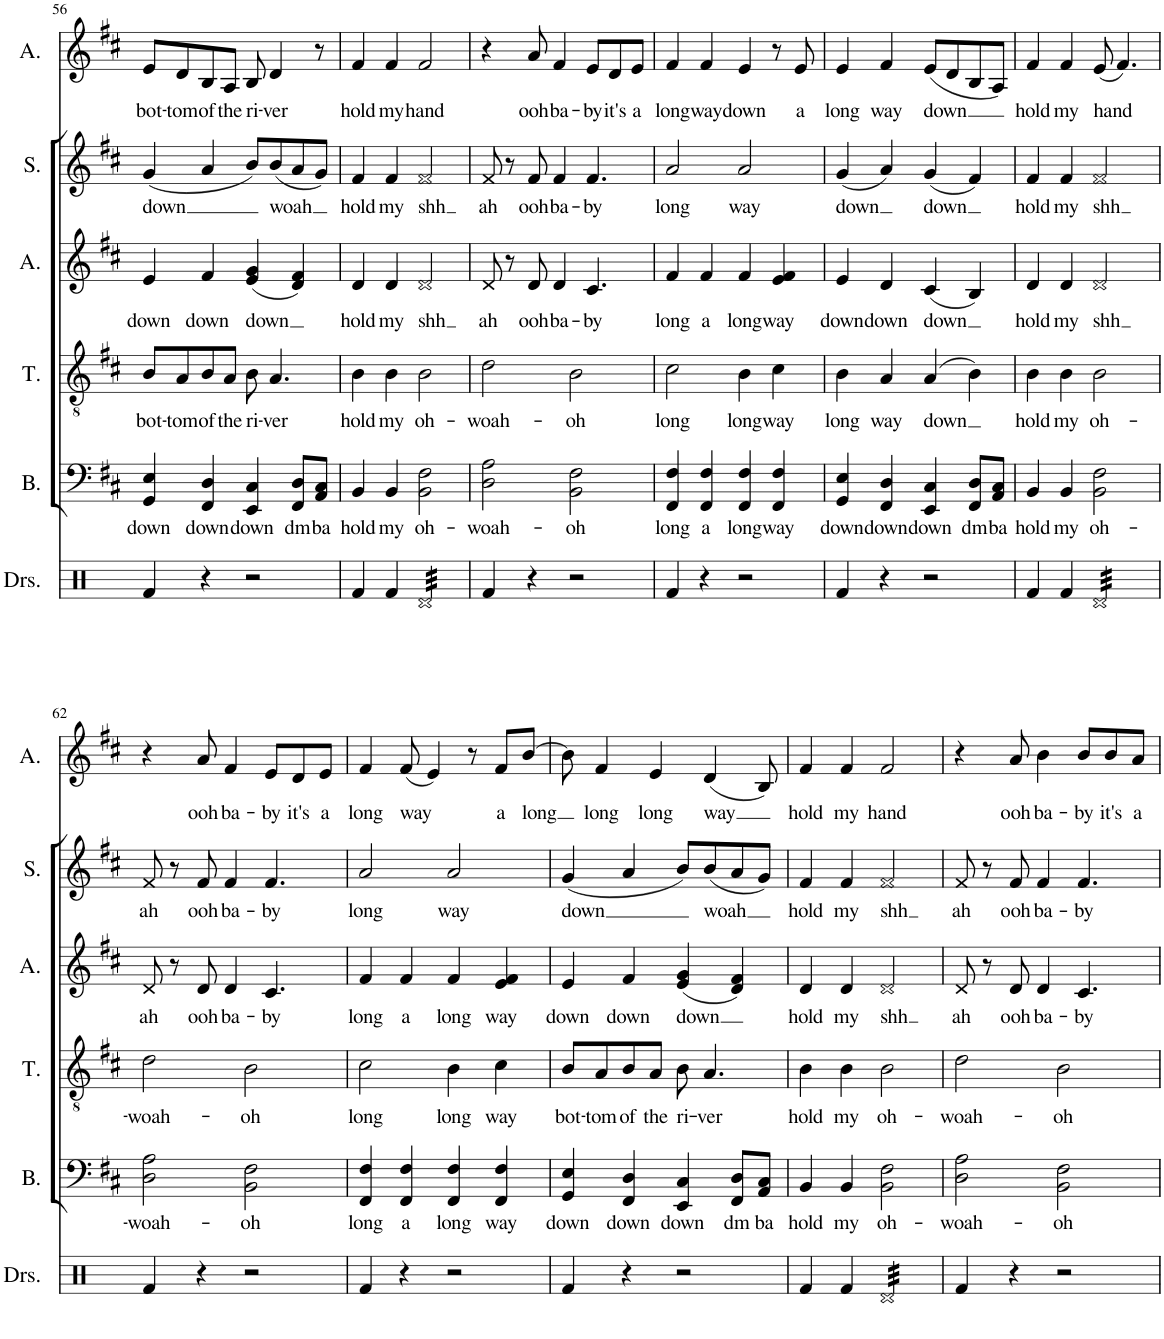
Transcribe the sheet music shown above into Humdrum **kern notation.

**kern	**kern	**text	**kern	**text	**kern	**text	**kern	**text	**kern	**text
*part6	*part5	*part5	*part4	*part4	*part3	*part3	*part2	*part2	*part1	*part1
*staff6	*staff5	*staff5	*staff4	*staff4	*staff3	*staff3	*staff2	*staff2	*staff1	*staff1
*I"Drumset	*I"Bass	*	*I"Tenor	*	*I"Alto	*	*I"Soprano	*	*I"Alto	*
*I'Drs.	*I'B.	*	*I'T.	*	*I'A.	*	*I'S.	*	*I'A.	*
!!LO:PB:g=z
*clefX	*clefF4	*	*clefGv2	*	*clefG2	*	*clefG2	*	*clefG2	*
*k[]	*k[f#c#]	*	*k[f#c#]	*	*k[f#c#]	*	*k[f#c#]	*	*k[f#c#]	*
*M2/2	*M2/2	*	*M2/2	*	*M2/2	*	*M2/2	*	*M2/2	*
*met(c|)	*met(c|)	*	*met(c|)	*	*met(c|)	*	*met(c|)	*	*met(c|)	*
=56	=56	=56	=56	=56	=56	=56	=56	=56	=56	=56
!	!	!LO:LY:b	!	!LO:LY:b	!	!LO:LY:b	!	!LO:LY:b	!	!LO:LY:b
4Rf/	4GG/ 4E/	down	8B/L	bot-	4e/	down	(4g/	down	8e/L	bot-
!	!	!	!	!LO:LY:b	!	!	!	!	!	!LO:LY:b
.	.	.	8A/	-tom	.	.	.	.	8d/	-tom
!	!	!LO:LY:b	!	!LO:LY:b	!	!LO:LY:b	!	!	!	!LO:LY:b
4r	4FF#/ 4D/	down	8B/	of	4f#/	down	4a/	.	8B/	of
!	!	!	!	!LO:LY:b	!	!	!	!	!	!LO:LY:b
.	.	.	8A/J	the	.	.	.	.	8A/J	the
!	!	!LO:LY:b	!	!LO:LY:b	!	!LO:LY:b	!	!	!	!LO:LY:b
2r	4EE/ 4C#/	down	8B\	ri-	(4e/ 4g/	down	8b/L)	.	8B/	ri-
!	!	!	!	!LO:LY:b	!	!	!	!LO:LY:b	!	!LO:LY:b
.	.	.	4.A/	-ver	.	.	(8b/	woah	4d/	-ver
!	!	!LO:LY:b	!	!	!	!	!	!	!	!
.	8FF#/ 8D/L	dm	.	.	4d/ 4f#/)	.	8a/	.	.	.
!	!	!LO:LY:b	!	!	!	!	!	!	!	!
.	8AA/ 8C#/J	ba	.	.	.	.	8g/J)	.	8r	.
=57	=57	=57	=57	=57	=57	=57	=57	=57	=57	=57
!	!	!LO:LY:b	!	!LO:LY:b	!	!LO:LY:b	!	!LO:LY:b	!	!LO:LY:b
4Rf/	4BB/	hold	4B\	hold	4d/	hold	4f#/	hold	4f#/	hold
!	!	!LO:LY:b	!	!LO:LY:b	!	!LO:LY:b	!	!LO:LY:b	!	!LO:LY:b
4Rf/	4BB/	my	4B\	my	4d/	my	4f#/	my	4f#/	my
!	!	!LO:LY:b	!	!LO:LY:b	!	!LO:LY:b	!	!LO:LY:b	!	!LO:LY:b
*tremolo	*	*	*	*	*	*	*	*	*	*
32Rd/LLL	2BB\ 2F#\	oh-	2B\	oh-	2d/	shh	2f#/	shh	2f#/	hand
32Rd/	.	.	.	.	.	.	.	.	.	.
32Rd/	.	.	.	.	.	.	.	.	.	.
32Rd/	.	.	.	.	.	.	.	.	.	.
32Rd/	.	.	.	.	.	.	.	.	.	.
32Rd/	.	.	.	.	.	.	.	.	.	.
32Rd/	.	.	.	.	.	.	.	.	.	.
32Rd/	.	.	.	.	.	.	.	.	.	.
32Rd/	.	.	.	.	.	.	.	.	.	.
32Rd/	.	.	.	.	.	.	.	.	.	.
32Rd/	.	.	.	.	.	.	.	.	.	.
32Rd/	.	.	.	.	.	.	.	.	.	.
32Rd/	.	.	.	.	.	.	.	.	.	.
32Rd/	.	.	.	.	.	.	.	.	.	.
32Rd/	.	.	.	.	.	.	.	.	.	.
32Rd/JJJ	.	.	.	.	.	.	.	.	.	.
*Xtremolo	*	*	*	*	*	*	*	*	*	*
=58	=58	=58	=58	=58	=58	=58	=58	=58	=58	=58
!	!	!LO:LY:b	!	!LO:LY:b	!	!LO:LY:b	!	!LO:LY:b	!	!
4Rf/	2D\ 2A\	-woah-	2d\	-woah-	8d/	ah	8f#/	ah	4r	.
.	.	.	.	.	8r	.	8r	.	.	.
!	!	!	!	!	!	!LO:LY:b	!	!LO:LY:b	!	!LO:LY:b
4r	.	.	.	.	8d/	ooh	8f#/	ooh	8a/	ooh
!	!	!	!	!	!	!LO:LY:b	!	!LO:LY:b	!	!LO:LY:b
.	.	.	.	.	4d/	ba-	4f#/	ba-	4f#/	ba-
!	!	!LO:LY:b	!	!LO:LY:b	!	!	!	!	!	!
2r	2BB\ 2F#\	-oh	2B\	-oh	.	.	.	.	.	.
!	!	!	!	!	!	!LO:LY:b	!	!LO:LY:b	!	!LO:LY:b
.	.	.	.	.	4.c#/	-by	4.f#/	-by	8e/L	-by
!	!	!	!	!	!	!	!	!	!	!LO:LY:b
.	.	.	.	.	.	.	.	.	8d/	it's
!	!	!	!	!	!	!	!	!	!	!LO:LY:b
.	.	.	.	.	.	.	.	.	8e/J	a
=59	=59	=59	=59	=59	=59	=59	=59	=59	=59	=59
!	!	!LO:LY:b	!	!LO:LY:b	!	!LO:LY:b	!	!LO:LY:b	!	!LO:LY:b
4Rf/	4FF#/ 4F#/	long	2c#\	long	4f#/	long	2a/	long	4f#/	long
!	!	!LO:LY:b	!	!	!	!LO:LY:b	!	!	!	!LO:LY:b
4r	4FF#/ 4F#/	a	.	.	4f#/	a	.	.	4f#/	way
!	!	!LO:LY:b	!	!LO:LY:b	!	!LO:LY:b	!	!LO:LY:b	!	!LO:LY:b
2r	4FF#/ 4F#/	long	4B\	long	4f#/	long	2a/	way	4e/	down
!	!	!LO:LY:b	!	!LO:LY:b	!	!LO:LY:b	!	!	!	!
.	4FF#/ 4F#/	way	4c#\	way	4e/ 4f#/	way	.	.	8r	.
!	!	!	!	!	!	!	!	!	!	!LO:LY:b
.	.	.	.	.	.	.	.	.	8e/	a
=60	=60	=60	=60	=60	=60	=60	=60	=60	=60	=60
!	!	!LO:LY:b	!	!LO:LY:b	!	!LO:LY:b	!	!LO:LY:b	!	!LO:LY:b
4Rf/	4GG/ 4E/	down	4B\	long	4e/	down	(4g/	down	4e/	long
!	!	!LO:LY:b	!	!LO:LY:b	!	!LO:LY:b	!	!	!	!LO:LY:b
4r	4FF#/ 4D/	down	4A/	way	4d/	down	4a/)	.	4f#/	way
!	!	!LO:LY:b	!	!LO:LY:b	!	!LO:LY:b	!	!LO:LY:b	!	!LO:LY:b
2r	4EE/ 4C#/	down	(4A/	down	(4c#/	down	(4g/	down	(8e/L	down
.	.	.	.	.	.	.	.	.	8d/	.
!	!	!LO:LY:b	!	!	!	!	!	!	!	!
.	8FF#/ 8D/L	dm	4B\)	.	4B/)	.	4f#/)	.	8B/	.
!	!	!LO:LY:b	!	!	!	!	!	!	!	!
.	8AA/ 8C#/J	ba	.	.	.	.	.	.	8A/J)	.
=61	=61	=61	=61	=61	=61	=61	=61	=61	=61	=61
!	!	!LO:LY:b	!	!LO:LY:b	!	!LO:LY:b	!	!LO:LY:b	!	!LO:LY:b
4Rf/	4BB/	hold	4B\	hold	4d/	hold	4f#/	hold	4f#/	hold
!	!	!LO:LY:b	!	!LO:LY:b	!	!LO:LY:b	!	!LO:LY:b	!	!LO:LY:b
4Rf/	4BB/	my	4B\	my	4d/	my	4f#/	my	4f#/	my
!	!	!LO:LY:b	!	!LO:LY:b	!	!LO:LY:b	!	!LO:LY:b	!	!LO:LY:b
*tremolo	*	*	*	*	*	*	*	*	*	*
32Rd/LLL	2BB\ 2F#\	oh-	2B\	oh-	2d/	shh	2f#/	shh	(8e/	hand
32Rd/	.	.	.	.	.	.	.	.	.	.
32Rd/	.	.	.	.	.	.	.	.	.	.
32Rd/	.	.	.	.	.	.	.	.	.	.
32Rd/	.	.	.	.	.	.	.	.	4.f#/)	.
32Rd/	.	.	.	.	.	.	.	.	.	.
32Rd/	.	.	.	.	.	.	.	.	.	.
32Rd/	.	.	.	.	.	.	.	.	.	.
32Rd/	.	.	.	.	.	.	.	.	.	.
32Rd/	.	.	.	.	.	.	.	.	.	.
32Rd/	.	.	.	.	.	.	.	.	.	.
32Rd/	.	.	.	.	.	.	.	.	.	.
32Rd/	.	.	.	.	.	.	.	.	.	.
32Rd/	.	.	.	.	.	.	.	.	.	.
32Rd/	.	.	.	.	.	.	.	.	.	.
32Rd/JJJ	.	.	.	.	.	.	.	.	.	.
*Xtremolo	*	*	*	*	*	*	*	*	*	*
!!LO:LB:g=z
=62	=62	=62	=62	=62	=62	=62	=62	=62	=62	=62
!	!	!LO:LY:b	!	!LO:LY:b	!	!LO:LY:b	!	!LO:LY:b	!	!
4Rf/	2D\ 2A\	-woah-	2d\	-woah-	8d/	ah	8f#/	ah	4r	.
.	.	.	.	.	8r	.	8r	.	.	.
!	!	!	!	!	!	!LO:LY:b	!	!LO:LY:b	!	!LO:LY:b
4r	.	.	.	.	8d/	ooh	8f#/	ooh	8a/	ooh
!	!	!	!	!	!	!LO:LY:b	!	!LO:LY:b	!	!LO:LY:b
.	.	.	.	.	4d/	ba-	4f#/	ba-	4f#/	ba-
!	!	!LO:LY:b	!	!LO:LY:b	!	!	!	!	!	!
2r	2BB\ 2F#\	-oh	2B\	-oh	.	.	.	.	.	.
!	!	!	!	!	!	!LO:LY:b	!	!LO:LY:b	!	!LO:LY:b
.	.	.	.	.	4.c#/	-by	4.f#/	-by	8e/L	-by
!	!	!	!	!	!	!	!	!	!	!LO:LY:b
.	.	.	.	.	.	.	.	.	8d/	it's
!	!	!	!	!	!	!	!	!	!	!LO:LY:b
.	.	.	.	.	.	.	.	.	8e/J	a
=63	=63	=63	=63	=63	=63	=63	=63	=63	=63	=63
!	!	!LO:LY:b	!	!LO:LY:b	!	!LO:LY:b	!	!LO:LY:b	!	!LO:LY:b
4Rf/	4FF#/ 4F#/	long	2c#\	long	4f#/	long	2a/	long	4f#/	long
!	!	!LO:LY:b	!	!	!	!LO:LY:b	!	!	!	!LO:LY:b
4r	4FF#/ 4F#/	a	.	.	4f#/	a	.	.	(8f#/	way
.	.	.	.	.	.	.	.	.	4e/)	.
!	!	!LO:LY:b	!	!LO:LY:b	!	!LO:LY:b	!	!LO:LY:b	!	!
2r	4FF#/ 4F#/	long	4B\	long	4f#/	long	2a/	way	.	.
.	.	.	.	.	.	.	.	.	8r	.
!	!	!LO:LY:b	!	!LO:LY:b	!	!LO:LY:b	!	!	!	!LO:LY:b
.	4FF#/ 4F#/	way	4c#\	way	4e/ 4f#/	way	.	.	8f#/L	a
!	!	!	!	!	!	!	!	!	!	!LO:LY:b
.	.	.	.	.	.	.	.	.	[8b/J	long
=64	=64	=64	=64	=64	=64	=64	=64	=64	=64	=64
!	!	!LO:LY:b	!	!LO:LY:b	!	!LO:LY:b	!	!LO:LY:b	!	!
4Rf/	4GG/ 4E/	down	8B/L	bot-	4e/	down	(4g/	down	8b\]	.
!	!	!	!	!LO:LY:b	!	!	!	!	!	!LO:LY:b
.	.	.	8A/	-tom	.	.	.	.	4f#/	long
!	!	!LO:LY:b	!	!LO:LY:b	!	!LO:LY:b	!	!	!	!
4r	4FF#/ 4D/	down	8B/	of	4f#/	down	4a/	.	.	.
!	!	!	!	!LO:LY:b	!	!	!	!	!	!LO:LY:b
.	.	.	8A/J	the	.	.	.	.	4e/	long
!	!	!LO:LY:b	!	!LO:LY:b	!	!LO:LY:b	!	!	!	!
2r	4EE/ 4C#/	down	8B\	ri-	(4e/ 4g/	down	8b/L)	.	.	.
!	!	!	!	!LO:LY:b	!	!	!	!LO:LY:b	!	!LO:LY:b
.	.	.	4.A/	-ver	.	.	(8b/	woah	(4d/	way
!	!	!LO:LY:b	!	!	!	!	!	!	!	!
.	8FF#/ 8D/L	dm	.	.	4d/ 4f#/)	.	8a/	.	.	.
!	!	!LO:LY:b	!	!	!	!	!	!	!	!
.	8AA/ 8C#/J	ba	.	.	.	.	8g/J)	.	8B/)	.
=65	=65	=65	=65	=65	=65	=65	=65	=65	=65	=65
!	!	!LO:LY:b	!	!LO:LY:b	!	!LO:LY:b	!	!LO:LY:b	!	!LO:LY:b
4Rf/	4BB/	hold	4B\	hold	4d/	hold	4f#/	hold	4f#/	hold
!	!	!LO:LY:b	!	!LO:LY:b	!	!LO:LY:b	!	!LO:LY:b	!	!LO:LY:b
4Rf/	4BB/	my	4B\	my	4d/	my	4f#/	my	4f#/	my
!	!	!LO:LY:b	!	!LO:LY:b	!	!LO:LY:b	!	!LO:LY:b	!	!LO:LY:b
*tremolo	*	*	*	*	*	*	*	*	*	*
32Rd/LLL	2BB\ 2F#\	oh-	2B\	oh-	2d/	shh	2f#/	shh	2f#/	hand
32Rd/	.	.	.	.	.	.	.	.	.	.
32Rd/	.	.	.	.	.	.	.	.	.	.
32Rd/	.	.	.	.	.	.	.	.	.	.
32Rd/	.	.	.	.	.	.	.	.	.	.
32Rd/	.	.	.	.	.	.	.	.	.	.
32Rd/	.	.	.	.	.	.	.	.	.	.
32Rd/	.	.	.	.	.	.	.	.	.	.
32Rd/	.	.	.	.	.	.	.	.	.	.
32Rd/	.	.	.	.	.	.	.	.	.	.
32Rd/	.	.	.	.	.	.	.	.	.	.
32Rd/	.	.	.	.	.	.	.	.	.	.
32Rd/	.	.	.	.	.	.	.	.	.	.
32Rd/	.	.	.	.	.	.	.	.	.	.
32Rd/	.	.	.	.	.	.	.	.	.	.
32Rd/JJJ	.	.	.	.	.	.	.	.	.	.
*Xtremolo	*	*	*	*	*	*	*	*	*	*
=66	=66	=66	=66	=66	=66	=66	=66	=66	=66	=66
!	!	!LO:LY:b	!	!LO:LY:b	!	!LO:LY:b	!	!LO:LY:b	!	!
4Rf/	2D\ 2A\	-woah-	2d\	-woah-	8d/	ah	8f#/	ah	4r	.
.	.	.	.	.	8r	.	8r	.	.	.
!	!	!	!	!	!	!LO:LY:b	!	!LO:LY:b	!	!LO:LY:b
4r	.	.	.	.	8d/	ooh	8f#/	ooh	8a/	ooh
!	!	!	!	!	!	!LO:LY:b	!	!LO:LY:b	!	!LO:LY:b
.	.	.	.	.	4d/	ba-	4f#/	ba-	4b\	ba-
!	!	!LO:LY:b	!	!LO:LY:b	!	!	!	!	!	!
2r	2BB\ 2F#\	-oh	2B\	-oh	.	.	.	.	.	.
!	!	!	!	!	!	!LO:LY:b	!	!LO:LY:b	!	!LO:LY:b
.	.	.	.	.	4.c#/	-by	4.f#/	-by	8b/L	-by
!	!	!	!	!	!	!	!	!	!	!LO:LY:b
.	.	.	.	.	.	.	.	.	8b/	it's
!	!	!	!	!	!	!	!	!	!	!LO:LY:b
.	.	.	.	.	.	.	.	.	8a/J	a
=	=	=	=	=	=	=	=	=	=	=
*-	*-	*-	*-	*-	*-	*-	*-	*-	*-	*-
